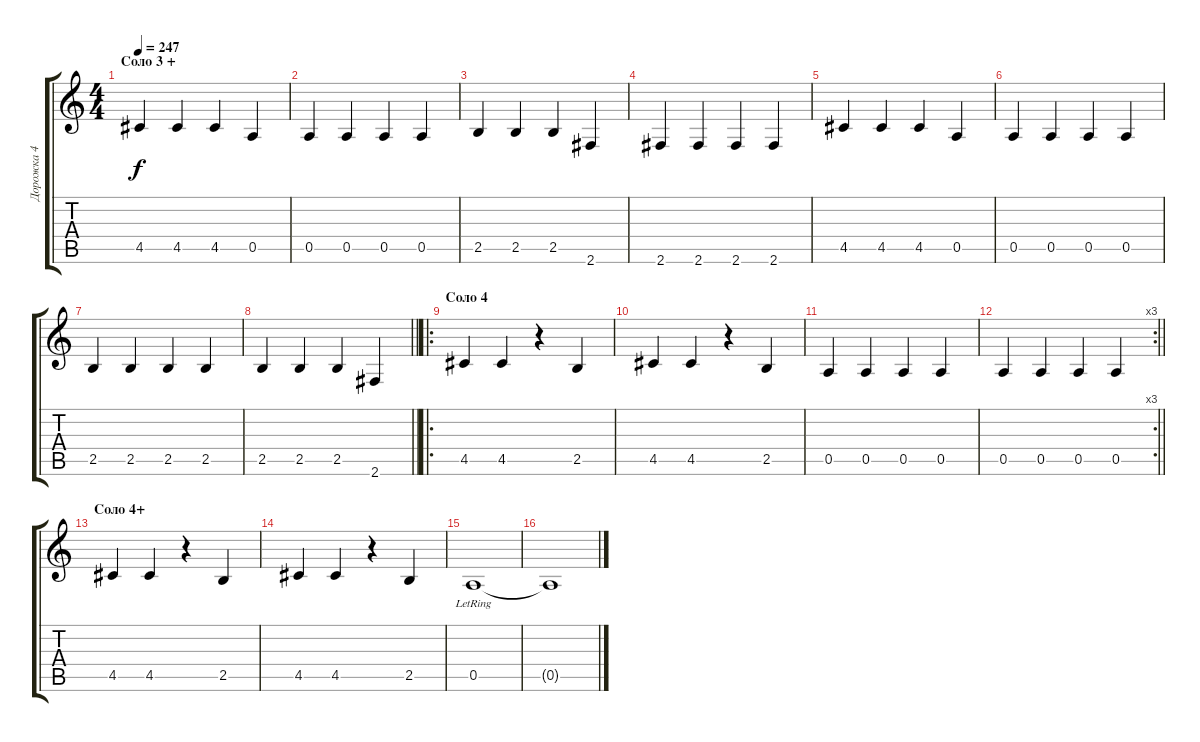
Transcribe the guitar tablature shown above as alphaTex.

\track ("Дорожка 4" "Дорожка 4") {instrument electricbassfinger}
\staff {score tabs}
\tuning (E4 B3 G3 D3 A2 E2) {hide}
\ts (4 4)
\section ("" "Соло 3 +")
\tempo 247
\clef g2
\ks c
4.5.4{dy f} 4.5.4 4.5.4 0.5.4 |
0.5.4 0.5.4 0.5.4 0.5.4 |
2.5.4 2.5.4 2.5.4 2.6.4 |
2.6.4 2.6.4 2.6.4 2.6.4 |
4.5.4 4.5.4 4.5.4 0.5.4 |
0.5.4 0.5.4 0.5.4 0.5.4 |
2.5.4 2.5.4 2.5.4 2.5.4 |
\barLineRight lightlight
2.5.4 2.5.4 2.5.4 2.6.4 |
\ro
\section ("" "Соло 4")
4.5.4 4.5.4 r.4 2.5.4 |
4.5.4 4.5.4 r.4 2.5.4 |
0.5.4 0.5.4 0.5.4 0.5.4 |
\rc 3
\barLineRight lightlight
0.5.4 0.5.4 0.5.4 0.5.4 |
\section ("" "Соло 4+")
4.5.4 4.5.4 r.4 2.5.4 |
4.5.4 4.5.4 r.4 2.5.4 |
0.5{lr}.1 |
0.5{t}.1
